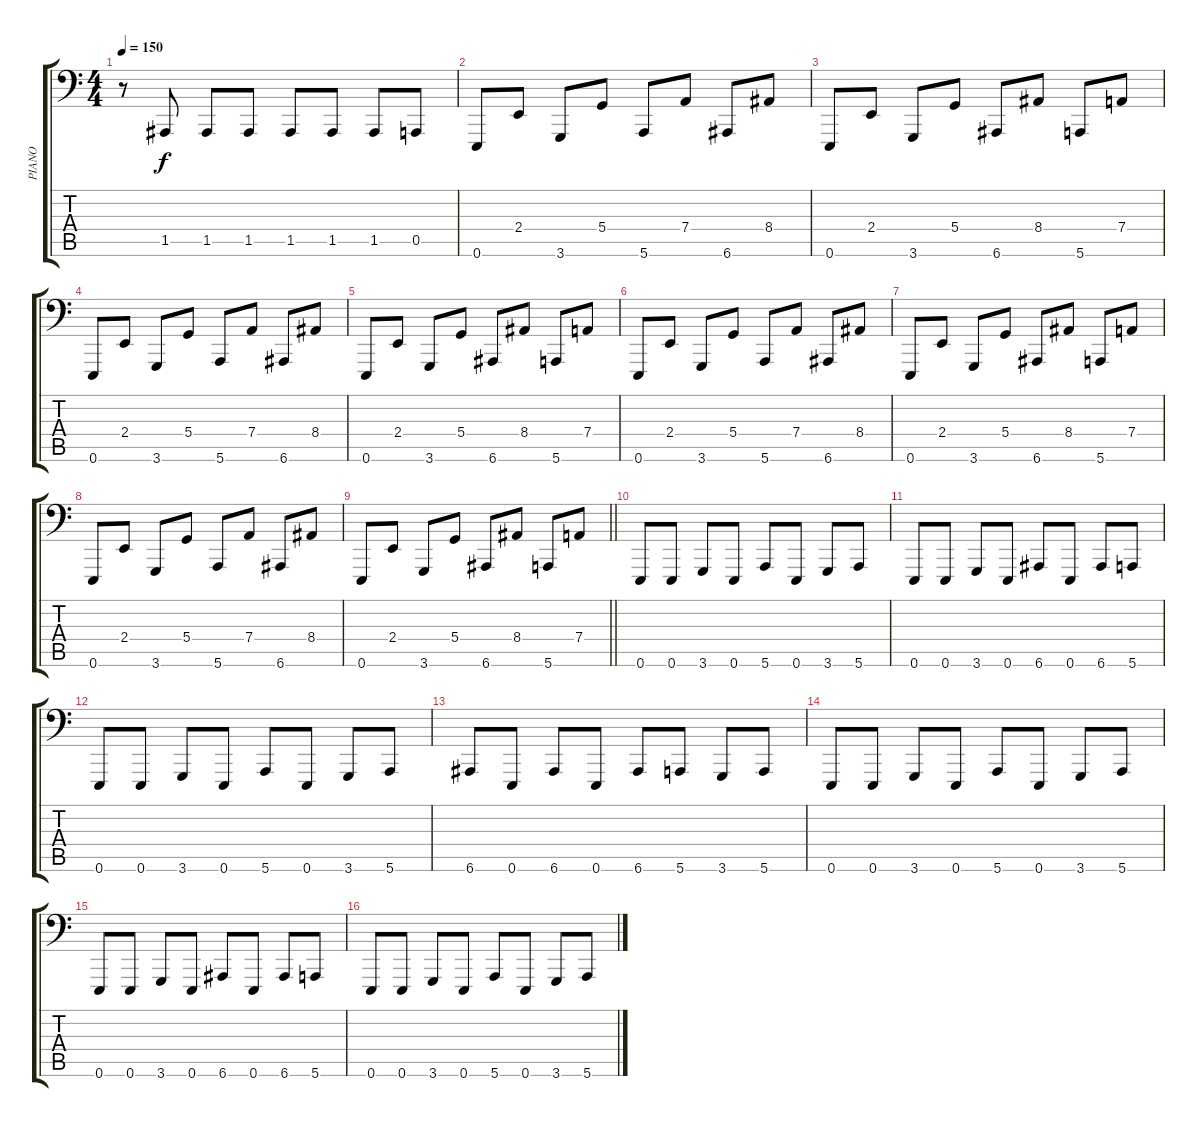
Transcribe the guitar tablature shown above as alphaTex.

\track ("PIANO" "PIANO") {instrument acousticgrandpiano}
\staff {score tabs}
\tuning (E3 B2 G2 D2 A1 E1) {hide}
\ts (4 4)
\tempo 150
\clef f4
\ks c
r.8{dy f} 1.5.8 1.5.8 1.5.8 1.5.8 1.5.8 1.5.8 0.5.8 |
0.6.8 2.4.8 3.6.8 5.4.8 5.6.8 7.4.8 6.6.8 8.4.8 |
0.6.8 2.4.8 3.6.8 5.4.8 6.6.8 8.4.8 5.6.8 7.4.8 |
0.6.8 2.4.8 3.6.8 5.4.8 5.6.8 7.4.8 6.6.8 8.4.8 |
0.6.8 2.4.8 3.6.8 5.4.8 6.6.8 8.4.8 5.6.8 7.4.8 |
0.6.8 2.4.8 3.6.8 5.4.8 5.6.8 7.4.8 6.6.8 8.4.8 |
0.6.8 2.4.8 3.6.8 5.4.8 6.6.8 8.4.8 5.6.8 7.4.8 |
0.6.8 2.4.8 3.6.8 5.4.8 5.6.8 7.4.8 6.6.8 8.4.8 |
\barLineRight lightlight
0.6.8 2.4.8 3.6.8 5.4.8 6.6.8 8.4.8 5.6.8 7.4.8 |
0.6.8 0.6.8 3.6.8 0.6.8 5.6.8 0.6.8 3.6.8 5.6.8 |
0.6.8 0.6.8 3.6.8 0.6.8 6.6.8 0.6.8 6.6.8 5.6.8 |
0.6.8 0.6.8 3.6.8 0.6.8 5.6.8 0.6.8 3.6.8 5.6.8 |
6.6.8 0.6.8 6.6.8 0.6.8 6.6.8 5.6.8 3.6.8 5.6.8 |
0.6.8 0.6.8 3.6.8 0.6.8 5.6.8 0.6.8 3.6.8 5.6.8 |
0.6.8 0.6.8 3.6.8 0.6.8 6.6.8 0.6.8 6.6.8 5.6.8 |
0.6.8 0.6.8 3.6.8 0.6.8 5.6.8 0.6.8 3.6.8 5.6.8
